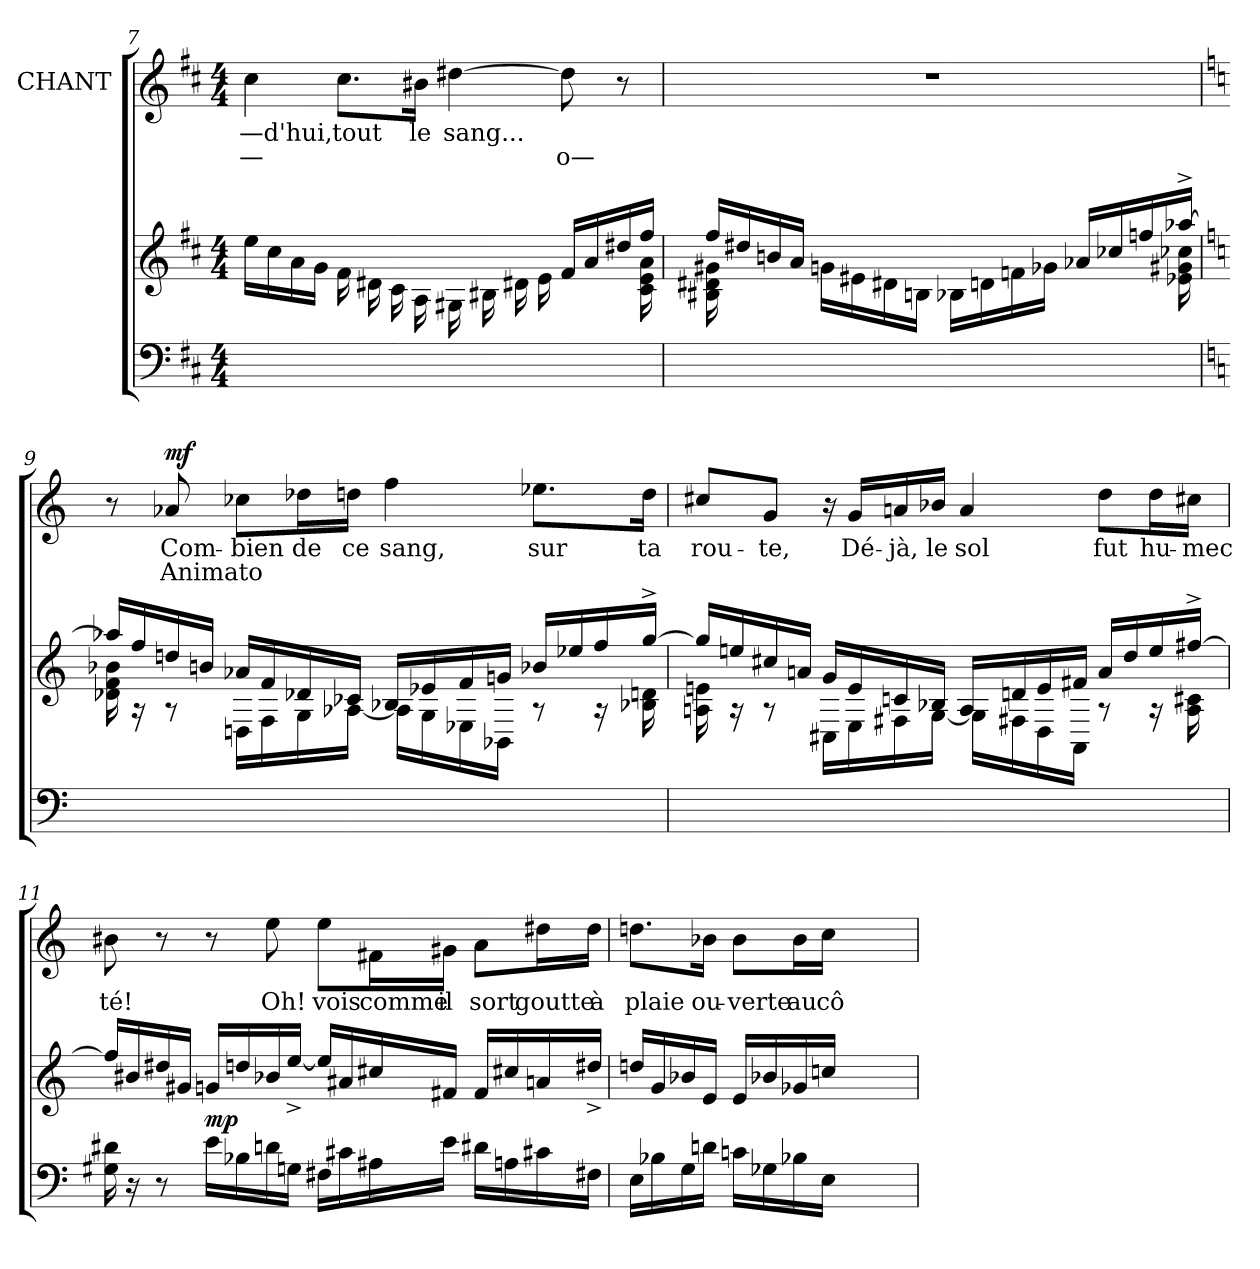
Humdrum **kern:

**kern	**dynam	**kern	**kern	**text	**text	**dynam
*part3	*part3	*part2	*part1	*part1	*part1	*part1
*staff3	*staff3	*staff2	*staff1	*staff1	*staff1	*staff1
*	*	*	*I"CHANT	*	*	*
!!LO:PB:g=z
*clefF4	*	*clefG2	*clefG2	*	*	*
*k[f#c#]	*	*k[f#c#]	*k[f#c#]	*	*	*
*M4/4	*	*M4/4	*M4/4	*	*	*
=7	=7	=7	=7	=7	=7	=7
*	*	*^	*	*	*	*
1ryy	.	16eei\LL	16ryy	4cc#i\	—d'hui,	—	.
.	.	16cc#i\	16ryy	.	.	.	.
.	.	16ai\	16ryy	.	.	.	.
.	.	16gi\JJ	16ryy	.	.	.	.
.	.	16f#i\	16ryy	8.cc#i\L	tout	.	.
.	.	16d#Xi\	16ryy	.	.	.	.
.	.	16c#i\	16ryy	.	.	.	.
.	.	16Ai\	16ryy	16b#Xi\Jk	le	.	.
.	.	16G#Xi\	16ryy	[4dd#Xi\	sang...	.	.
.	.	16B#Xi\	16ryy	.	.	.	.
.	.	16d#Xi\	16ryy	.	.	.	.
.	.	16ei\	16ryy	.	.	.	.
.	.	16f#i/LL	16ryy	8dd#i\]	.	o—	.
.	.	16ai/	16ryy	.	.	.	.
.	.	16dd#Xi/	16ryy	8r	.	.	.
.	.	16ff#i/JJ	16aj\ 16ej\ 16c#j\	.	.	.	.
=8	=8	=8	=8	=8	=8	=8	=8
1ryy	.	16ff#i/LL	16B#Xj\ 16d#Xj\ 16g#Xj\	1r	.	.	.
.	.	16dd#Xi/	16ryy	.	.	.	.
.	.	16bni/	16ryy	.	.	.	.
.	.	16ai/JJ	16ryy	.	.	.	.
.	.	16gni\LL	16ryy	.	.	.	.
.	.	16e#Xi\	16ryy	.	.	.	.
.	.	16d#Xi\	16ryy	.	.	.	.
.	.	16Bi\JJ	16ryy	.	.	.	.
.	.	16B-Xi\LL	16ryy	.	.	.	.
.	.	16dni\	16ryy	.	.	.	.
.	.	16fni\	16ryy	.	.	.	.
.	.	16g-Xi\JJ	16ryy	.	.	.	.
.	.	16a-Xi/LL	16ryy	.	.	.	.
.	.	16cc-Xi/	16ryy	.	.	.	.
.	.	16ffni/	16ryy	.	.	.	.
.	.	[16aa-X^>i/JJ	16e-Xj\ 16g#j\ 16cc-Xj\	.	.	.	.
!!LO:LB:g=z
=9	=9	=9	=9	=9	=9	=9	=9
*k[]	*	*k[]	*	*k[]	*	*	*
1ryy	.	16aa-Xi/LL]	16d-Xj\ 16fj\ 16b-Xj\	8r	.	.	.
.	.	16ffi/	16r	.	.	.	.
!	!	!	!	!	!	!	!LO:DY:a
.	.	16ddni/	8r	8a-Xi/	Com-	Animato	mf
.	.	16bni/JJ	.	.	.	.	.
.	.	16a-Xi/LL	16Dnj\LL	8cc-Xi\L	bien	.	.
.	.	16fi/	16Fj\	.	.	.	.
.	.	16d-Xi/	16Gj\	16dd-Xi\L	de	.	.
.	.	16c-Xi/JJ	[16A-Xj\JJ	16ddni\JJ	ce	.	.
.	.	16B-Xi/LL	16A-j\LL]	4ffi\	sang,	.	.
.	.	16e-Xi/	16Gj\	.	.	.	.
.	.	16fi/	16E-Xj\	.	.	.	.
.	.	16gni/JJ	16BB-Xj\JJ	.	.	.	.
.	.	16b-Xi/LL	8r	8.ee-Xi\L	sur	.	.
.	.	16ee-Xi/	.	.	.	.	.
.	.	16ffi/	16r	.	.	.	.
.	.	[16gg^>i/JJ	16B-Xj\ 16dnj\	16ddi\Jk	ta	.	.
=10	=10	=10	=10	=10	=10	=10	=10
1ryy	.	16ggi/LL]	16Anj\ 16enj\	8cc#Xi/L	rou-	.	.
.	.	16eeni/	16r	.	.	.	.
.	.	16cc#Xi/	8r	8gi/J	te,	.	.
.	.	16ani/JJ	.	.	.	.	.
.	.	16gi/LL	16C#Xj\LL	16r	.	.	.
.	.	16ei/	16Ej\	16gi/LL	Dé-	.	.
.	.	16cni/	16F#Xj\	16ani/	jà,	.	.
.	.	16B-Xi/JJ	[16Gj\JJ	16b-Xi/JJ	le	.	.
.	.	16Ai/LL	16Gj\LL]	4ai/	sol	.	.
.	.	16dni/	16F#Xj\	.	.	.	.
.	.	16ei/	16Dj\	.	.	.	.
.	.	16f#Xi/JJ	16AAj\JJ	.	.	.	.
.	.	16ai/LL	8r	8ddi\L	fut	.	.
.	.	16ddi/	.	.	.	.	.
.	.	16eei/	16r	16ddi\L	hu-	.	.
.	.	[16ff#X^>i/JJ	16Aj\ 16c#Xj\	16cc#Xi\JJ	mec	.	.
*	*	*v	*v	*	*	*	*
!!LO:LB:g=z
=11	=11	=11	=11	=11	=11	=11
16G#Xj\ 16d#Xj\	.	16ff#i/LL]	8b#Xi\	té!	.	.
16r	.	16b#Xi/	.	.	.	.
8r	.	16dd#Xi/	8r	.	.	.
.	.	16g#Xi/JJ	.	.	.	.
!	!LO:DY:a	!	!	!	!	!
16ej\LL	mp	16gni/LL	8r	.	.	.
16B-Xj\	.	16ddni/	.	.	.	.
16dnj\	.	16b-Xi/	8eei\	Oh!	.	.
16Gnj\JJ	.	[16ee^>i/JJ	.	.	.	.
16F#Xj\LL	.	16eei/LL]	8eei\L	vois	.	.
16c#Xj\	.	16a#Xi/	.	.	.	.
16A#Xj\	.	16cc#Xi/	16f#Xi\L	comme	.	.
16ej\JJ	.	16f#Xi/JJ	16g#Xi\JJ	il	.	.
16d#Xj\LL	.	16f#i/LL	8ai\L	sort	.	.
16Anj\	.	16cc#Xi/	.	.	.	.
16c#Xj\	.	16ani/	16dd#Xi\L	goutte	.	.
16F#Xj\JJ	.	16dd#X^>i/JJ	16dd#i\JJ	à	.	.
!!LO:LB:g=z
=12	=12	=12	=12	=12	=12	=12
16Ej\LL	.	16ddni/LL	8.ddni\L	plaie	.	.
16B-Xj\	.	16gi/	.	.	.	.
16Gj\	.	16b-Xi/	.	.	.	.
16dnj\JJ	.	16ei/JJ	16b-Xi\Jk	ou-	.	.
16cnj\LL	.	16ei/LL	8b-i\L	verte	.	.
16G-Xj\	.	16b-Xi/	.	.	.	.
16B-Xj\	.	16g-Xi/	16b-i\L	au	.	.
16Ej\JJ	.	16ccni/JJ	16cci\JJ	cô-	.	.
2ryy	.	2ryy	2ryy	.	.	.
=	=	=	=	=	=	=
*-	*-	*-	*-	*-	*-	*-
